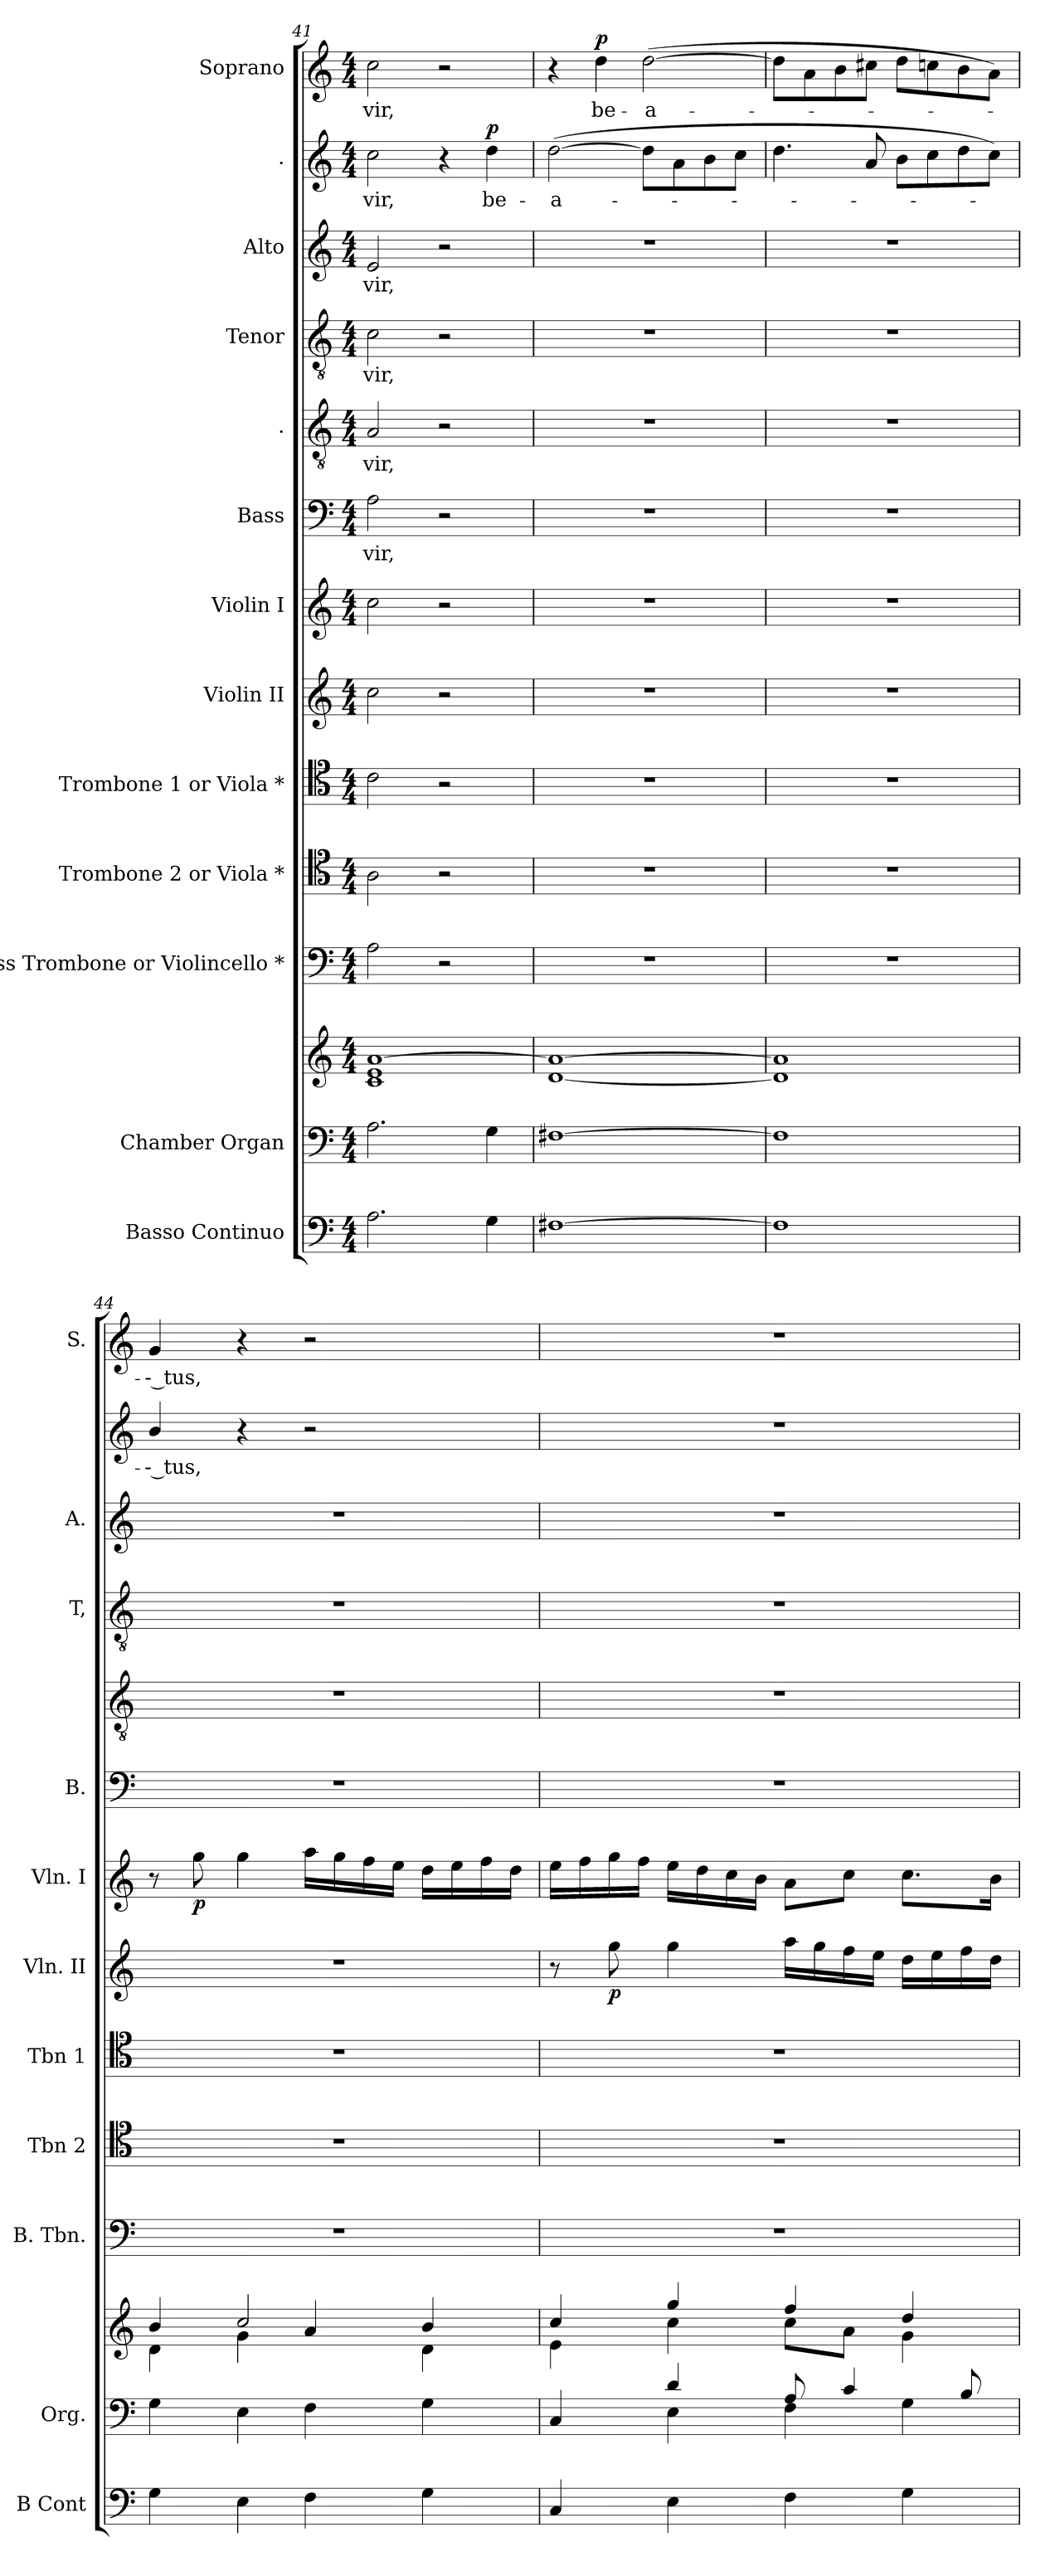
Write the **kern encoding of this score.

**kern	**kern	**kern	**kern	**kern	**kern	**kern	**dynam	**kern	**dynam	**kern	**text	**kern	**text	**kern	**text	**kern	**text	**kern	**text	**dynam	**kern	**text	**dynam
*part13	*part12	*part12	*part11	*part10	*part9	*part8	*part8	*part7	*part7	*part6	*part6	*part5	*part5	*part4	*part4	*part3	*part3	*part2	*part2	*part2	*part1	*part1	*part1
*staff14	*staff13	*staff12	*staff11	*staff10	*staff9	*staff8	*staff8	*staff7	*staff7	*staff6	*staff6	*staff5	*staff5	*staff4	*staff4	*staff3	*staff3	*staff2	*staff2	*staff2	*staff1	*staff1	*staff1
*I"Basso  Continuo	*I"Chamber  Organ	*	*I"Bass Trombone or Violincello *	*I"Trombone 2 or Viola *	*I"Trombone 1 or Viola *	*I"Violin II	*	*I"Violin I	*	*I"Bass	*	*I".	*	*I"Tenor	*	*I"Alto	*	*I".	*	*	*I"Soprano	*	*
*I'B Cont	*I'Org.	*	*I'B. Tbn.	*I'Tbn 2	*I'Tbn 1	*I'Vln. II	*	*I'Vln. I	*	*I'B.	*	*	*	*I'T,	*	*I'A.	*	*	*	*	*I'S.	*	*
*clefF4	*clefF4	*clefG2	*clefF4	*clefC4	*clefC4	*clefG2	*	*clefG2	*	*clefF4	*	*clefGv2	*	*clefGv2	*	*clefG2	*	*clefG2	*	*	*clefG2	*	*
*ITrd7c12	*	*	*	*	*	*	*	*	*	*	*	*ITrd7c12	*	*ITrd7c12	*	*	*	*	*	*	*	*	*
*k[]	*k[]	*k[]	*k[]	*k[]	*k[]	*k[]	*	*k[]	*	*k[]	*	*k[]	*	*k[]	*	*k[]	*	*k[]	*	*	*k[]	*	*
*M4/4	*M4/4	*M4/4	*M4/4	*M4/4	*M4/4	*M4/4	*	*M4/4	*	*M4/4	*	*M4/4	*	*M4/4	*	*M4/4	*	*M4/4	*	*	*M4/4	*	*
=41	=41	=41	=41	=41	=41	=41	=41	=41	=41	=41	=41	=41	=41	=41	=41	=41	=41	=41	=41	=41	=41	=41	=41
*	*	*^	*	*	*	*	*	*	*	*	*	*	*	*	*	*	*	*	*	*	*	*	*
!	!	!	!	!	!	!	!	!	!	!	!	!LO:LY:b	!	!LO:LY:b	!	!LO:LY:b	!	!LO:LY:b	!	!LO:LY:b	!	!	!LO:LY:b	!
2.AA\	2.A\	[1a	1c 1e	2A\	2A\	2c\	2cc\	.	2cc\	.	2A\	vir,	2AA/	vir,	2C\	vir,	2e/	vir,	2cc\	vir,	.	2cc\	vir,	.
.	.	.	.	2r	2r	2r	2r	.	2r	.	2r	.	2r	.	2r	.	2r	.	4r	.	.	2r	.	.
!	!	!	!	!	!	!	!	!	!	!	!	!	!	!	!	!	!	!	!	!LO:LY:b	!LO:DY:b	!	!	!
4GG\	4G\	.	.	.	.	.	.	.	.	.	.	.	.	.	.	.	.	.	4dd\	be-	p	.	.	.
=42	=42	=42	=42	=42	=42	=42	=42	=42	=42	=42	=42	=42	=42	=42	=42	=42	=42	=42	=42	=42	=42	=42	=42	=42
!	!	!	!	!	!	!	!	!	!	!	!	!	!	!	!	!	!	!	!	!LO:LY:b	!	!	!	!
[1FF#X	[1F#X	1a_	[1d	1r	1r	1r	1r	.	1r	.	1r	.	1r	.	1r	.	1r	.	(>[2dd\	-a-	.	4r	.	.
!	!	!	!	!	!	!	!	!	!	!	!	!	!	!	!	!	!	!	!	!	!	!	!LO:LY:b	!LO:DY:b
.	.	.	.	.	.	.	.	.	.	.	.	.	.	.	.	.	.	.	.	.	.	4dd\	be-	p
!	!	!	!	!	!	!	!	!	!	!	!	!	!	!	!	!	!	!	!	!	!	!	!LO:LY:b	!
.	.	.	.	.	.	.	.	.	.	.	.	.	.	.	.	.	.	.	8dd\L]	.	.	(>[2dd\	-a-	.
.	.	.	.	.	.	.	.	.	.	.	.	.	.	.	.	.	.	.	8a\	.	.	.	.	.
.	.	.	.	.	.	.	.	.	.	.	.	.	.	.	.	.	.	.	8b\	.	.	.	.	.
.	.	.	.	.	.	.	.	.	.	.	.	.	.	.	.	.	.	.	8cc\J	.	.	.	.	.
*	*	*v	*v	*	*	*	*	*	*	*	*	*	*	*	*	*	*	*	*	*	*	*	*	*
=43	=43	=43	=43	=43	=43	=43	=43	=43	=43	=43	=43	=43	=43	=43	=43	=43	=43	=43	=43	=43	=43	=43	=43
1FF#]	1F#]	1d] 1a]	1r	1r	1r	1r	.	1r	.	1r	.	1r	.	1r	.	1r	.	4.dd\	.	.	8dd\L]	.	.
.	.	.	.	.	.	.	.	.	.	.	.	.	.	.	.	.	.	.	.	.	8a\	.	.
.	.	.	.	.	.	.	.	.	.	.	.	.	.	.	.	.	.	.	.	.	8b\	.	.
.	.	.	.	.	.	.	.	.	.	.	.	.	.	.	.	.	.	8a/	.	.	8cc#X\J	.	.
.	.	.	.	.	.	.	.	.	.	.	.	.	.	.	.	.	.	8b\L	.	.	8dd\L	.	.
.	.	.	.	.	.	.	.	.	.	.	.	.	.	.	.	.	.	8cc\	.	.	8ccn\	.	.
.	.	.	.	.	.	.	.	.	.	.	.	.	.	.	.	.	.	8dd\	.	.	8b\	.	.
.	.	.	.	.	.	.	.	.	.	.	.	.	.	.	.	.	.	8cc\J)	.	.	8a\J)	.	.
!!LO:PB:g=z
=44	=44	=44	=44	=44	=44	=44	=44	=44	=44	=44	=44	=44	=44	=44	=44	=44	=44	=44	=44	=44	=44	=44	=44
*	*	*^	*	*	*	*	*	*	*	*	*	*	*	*	*	*	*	*	*	*	*	*	*
!	!	!	!	!	!	!	!	!	!	!	!	!	!	!	!	!	!	!	!	!LO:LY:b	!	!	!LO:LY:b	!
4GG\	4G\	4b/	4d\	1r	1r	1r	1r	.	8r	.	1r	.	1r	.	1r	.	1r	.	4b/	-- tus,	.	4g/	-- tus,	.
!	!	!	!	!	!	!	!	!	!	!LO:DY:b	!	!	!	!	!	!	!	!	!	!	!	!	!	!
.	.	.	.	.	.	.	.	.	8gg\	p	.	.	.	.	.	.	.	.	.	.	.	.	.	.
4EE\	4E\	2cc/	4g\	.	.	.	.	.	4gg\	.	.	.	.	.	.	.	.	.	4r	.	.	4r	.	.
4FF\	4F\	.	4a/	.	.	.	.	.	16aa\LL	.	.	.	.	.	.	.	.	.	2r	.	.	2r	.	.
.	.	.	.	.	.	.	.	.	16gg\	.	.	.	.	.	.	.	.	.	.	.	.	.	.	.
.	.	.	.	.	.	.	.	.	16ff\	.	.	.	.	.	.	.	.	.	.	.	.	.	.	.
.	.	.	.	.	.	.	.	.	16ee\JJ	.	.	.	.	.	.	.	.	.	.	.	.	.	.	.
4GG\	4G\	4b/	4d\	.	.	.	.	.	16dd\LL	.	.	.	.	.	.	.	.	.	.	.	.	.	.	.
.	.	.	.	.	.	.	.	.	16ee\	.	.	.	.	.	.	.	.	.	.	.	.	.	.	.
.	.	.	.	.	.	.	.	.	16ff\	.	.	.	.	.	.	.	.	.	.	.	.	.	.	.
.	.	.	.	.	.	.	.	.	16dd\JJ	.	.	.	.	.	.	.	.	.	.	.	.	.	.	.
=45	=45	=45	=45	=45	=45	=45	=45	=45	=45	=45	=45	=45	=45	=45	=45	=45	=45	=45	=45	=45	=45	=45	=45	=45
*	*^	*	*	*	*	*	*	*	*	*	*	*	*	*	*	*	*	*	*	*	*	*	*	*
4CC/	4ryy	4C/	4cc/	4e\	1r	1r	1r	8r	.	16ee\LL	.	1r	.	1r	.	1r	.	1r	.	1r	.	.	1r	.	.
.	.	.	.	.	.	.	.	.	.	16ff\	.	.	.	.	.	.	.	.	.	.	.	.	.	.	.
!	!	!	!	!	!	!	!	!	!LO:DY:b	!	!	!	!	!	!	!	!	!	!	!	!	!	!	!	!
.	.	.	.	.	.	.	.	8gg\	p	16gg\	.	.	.	.	.	.	.	.	.	.	.	.	.	.	.
.	.	.	.	.	.	.	.	.	.	16ff\JJ	.	.	.	.	.	.	.	.	.	.	.	.	.	.	.
4EE\	4d/	4E\	4gg/	4cc\	.	.	.	4gg\	.	16ee\LL	.	.	.	.	.	.	.	.	.	.	.	.	.	.	.
.	.	.	.	.	.	.	.	.	.	16dd\	.	.	.	.	.	.	.	.	.	.	.	.	.	.	.
.	.	.	.	.	.	.	.	.	.	16cc\	.	.	.	.	.	.	.	.	.	.	.	.	.	.	.
.	.	.	.	.	.	.	.	.	.	16b\JJ	.	.	.	.	.	.	.	.	.	.	.	.	.	.	.
4FF\	8A/	4F\	4ff/	8cc\L	.	.	.	16aa\LL	.	8a\L	.	.	.	.	.	.	.	.	.	.	.	.	.	.	.
.	.	.	.	.	.	.	.	16gg\	.	.	.	.	.	.	.	.	.	.	.	.	.	.	.	.	.
.	4c/	.	.	8a\J	.	.	.	16ff\	.	8cc\J	.	.	.	.	.	.	.	.	.	.	.	.	.	.	.
.	.	.	.	.	.	.	.	16ee\JJ	.	.	.	.	.	.	.	.	.	.	.	.	.	.	.	.	.
4GG\	.	4G\	4dd/	4g\	.	.	.	16dd\LL	.	8.cc\L	.	.	.	.	.	.	.	.	.	.	.	.	.	.	.
.	.	.	.	.	.	.	.	16ee\	.	.	.	.	.	.	.	.	.	.	.	.	.	.	.	.	.
.	8B/	.	.	.	.	.	.	16ff\	.	.	.	.	.	.	.	.	.	.	.	.	.	.	.	.	.
.	.	.	.	.	.	.	.	16dd\JJ	.	16b\Jk	.	.	.	.	.	.	.	.	.	.	.	.	.	.	.
*	*v	*v	*	*	*	*	*	*	*	*	*	*	*	*	*	*	*	*	*	*	*	*	*	*	*
*	*	*v	*v	*	*	*	*	*	*	*	*	*	*	*	*	*	*	*	*	*	*	*	*	*
=	=	=	=	=	=	=	=	=	=	=	=	=	=	=	=	=	=	=	=	=	=	=	=
*-	*-	*-	*-	*-	*-	*-	*-	*-	*-	*-	*-	*-	*-	*-	*-	*-	*-	*-	*-	*-	*-	*-	*-
